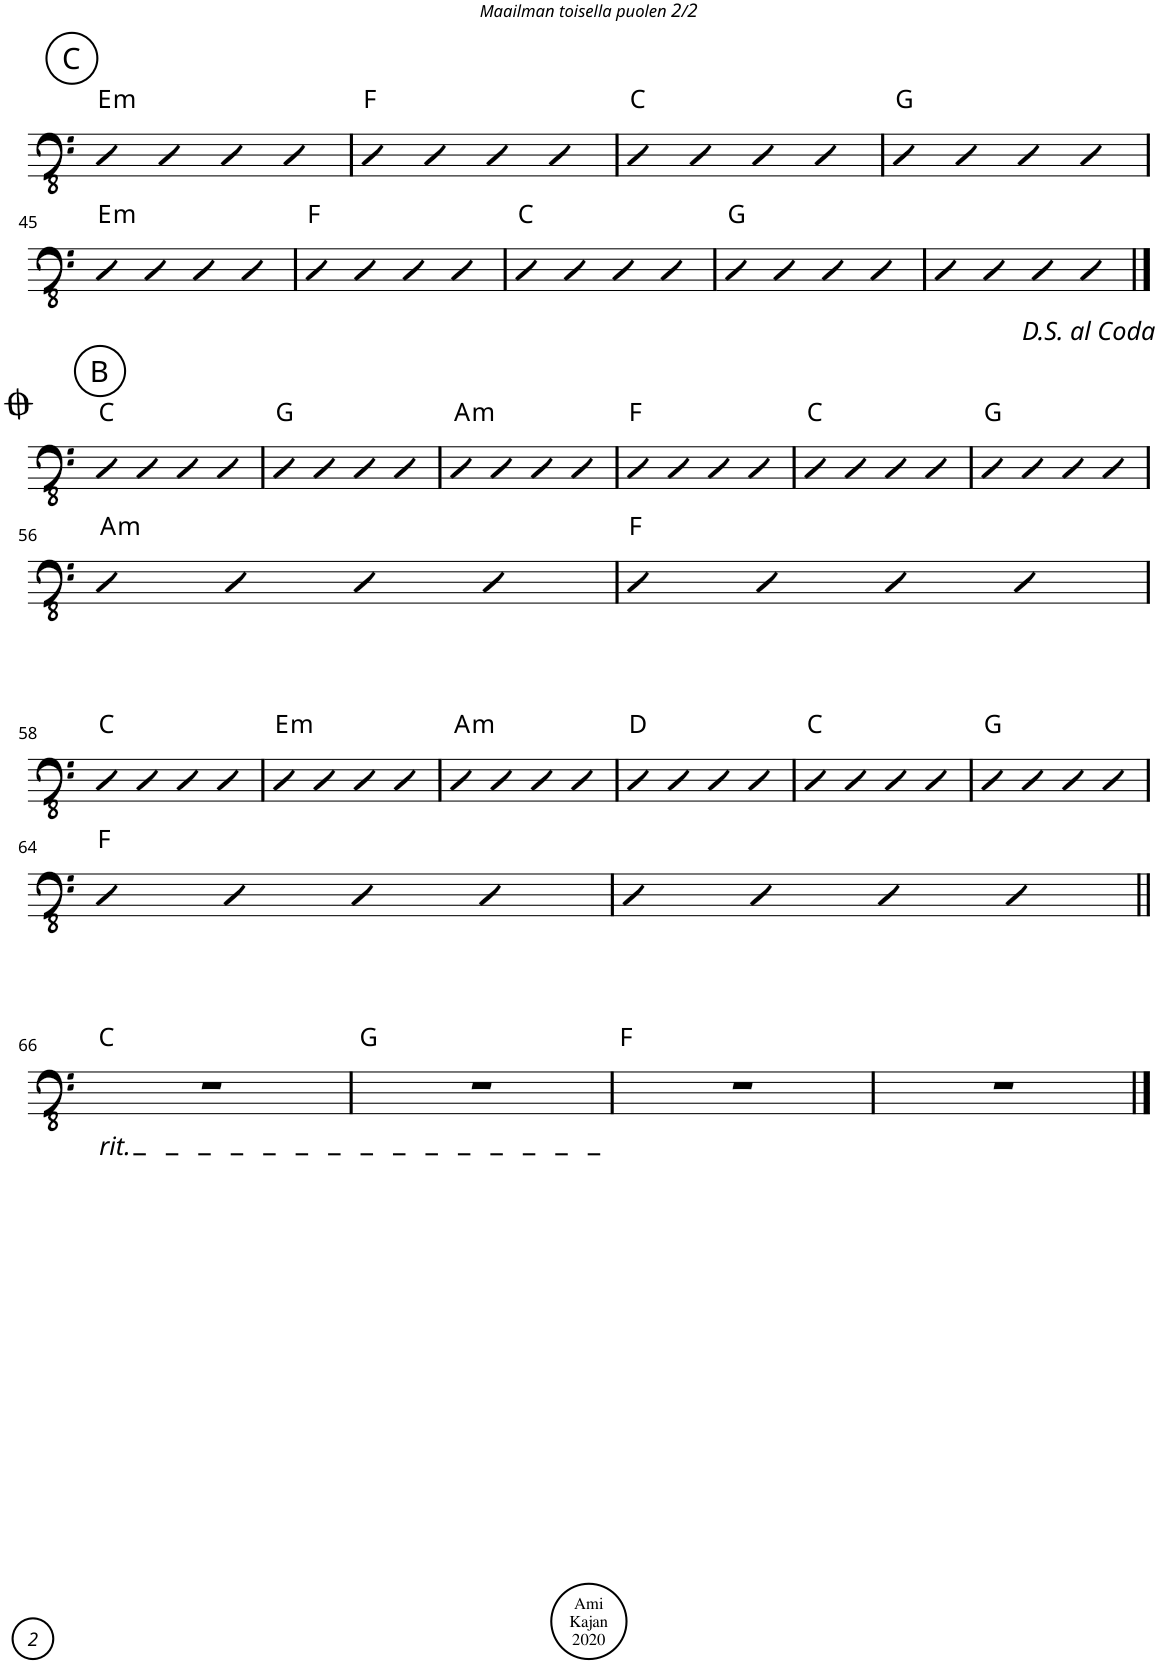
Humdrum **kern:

**kern	**harte
*part1	*part1
*staff1	*
*I"Acoustic Bass	*
*I'Bass	*
!!LO:PB:g=z
*clefFv4	*
*k[]	*
*M4/4	*
*met(c)	*
!!LO:REH:place=s1:a:cj:enc=circle:fs=14:t=C
=41	=41
!	!LO:H:kt=m
4DD	E:min
4DD	.
4DD	.
4DD	.
=42	=42
4DD	F:maj
4DD	.
4DD	.
4DD	.
=43	=43
4DD	C:maj
4DD	.
4DD	.
4DD	.
=44	=44
4DD	G:maj
4DD	.
4DD	.
4DD	.
!!LO:LB:g=z
=45	=45
!	!LO:H:kt=m
4DD	E:min
4DD	.
4DD	.
4DD	.
=46	=46
4DD	F:maj
4DD	.
4DD	.
4DD	.
=47	=47
4DD	C:maj
4DD	.
4DD	.
4DD	.
=48	=48
4DD	G:maj
4DD	.
4DD	.
4DD	.
=49	=49
4DD	.
4DD	.
4DD	.
4DD	.
!!LO:LB:g=z
!!LO:REH:place=s1:a:cj:enc=circle:fs=14:t=B
==50	==50
4DD	C:maj
4DD	.
4DD	.
4DD	.
=51	=51
4DD	G:maj
4DD	.
4DD	.
4DD	.
=52	=52
!	!LO:H:kt=m
4DD	A:min
4DD	.
4DD	.
4DD	.
=53	=53
4DD	F:maj
4DD	.
4DD	.
4DD	.
=54	=54
4DD	C:maj
4DD	.
4DD	.
4DD	.
=55	=55
4DD	G:maj
4DD	.
4DD	.
4DD	.
!!LO:LB:g=z
=56	=56
!	!LO:H:kt=m
4DD	A:min
4DD	.
4DD	.
4DD	.
=57	=57
4DD	F:maj
4DD	.
4DD	.
4DD	.
!!LO:LB:g=z
=58	=58
4DD	C:maj
4DD	.
4DD	.
4DD	.
=59	=59
!	!LO:H:kt=m
4DD	E:min
4DD	.
4DD	.
4DD	.
=60	=60
!	!LO:H:kt=m
4DD	A:min
4DD	.
4DD	.
4DD	.
=61	=61
4DD	D:maj
4DD	.
4DD	.
4DD	.
=62	=62
4DD	C:maj
4DD	.
4DD	.
4DD	.
=63	=63
4DD	G:maj
4DD	.
4DD	.
4DD	.
!!LO:LB:g=z
=64	=64
4DD	F:maj
4DD	.
4DD	.
4DD	.
=65	=65
4DD	.
4DD	.
4DD	.
4DD	.
!!LO:LB:g=z
=66||	=66||
!LO:TX:b:i:t=rit.	!
1r	C:maj
=67	=67
1r	G:maj
=68	=68
1r	F:maj
=69	=69
1r	.
==	==
*-	*-
